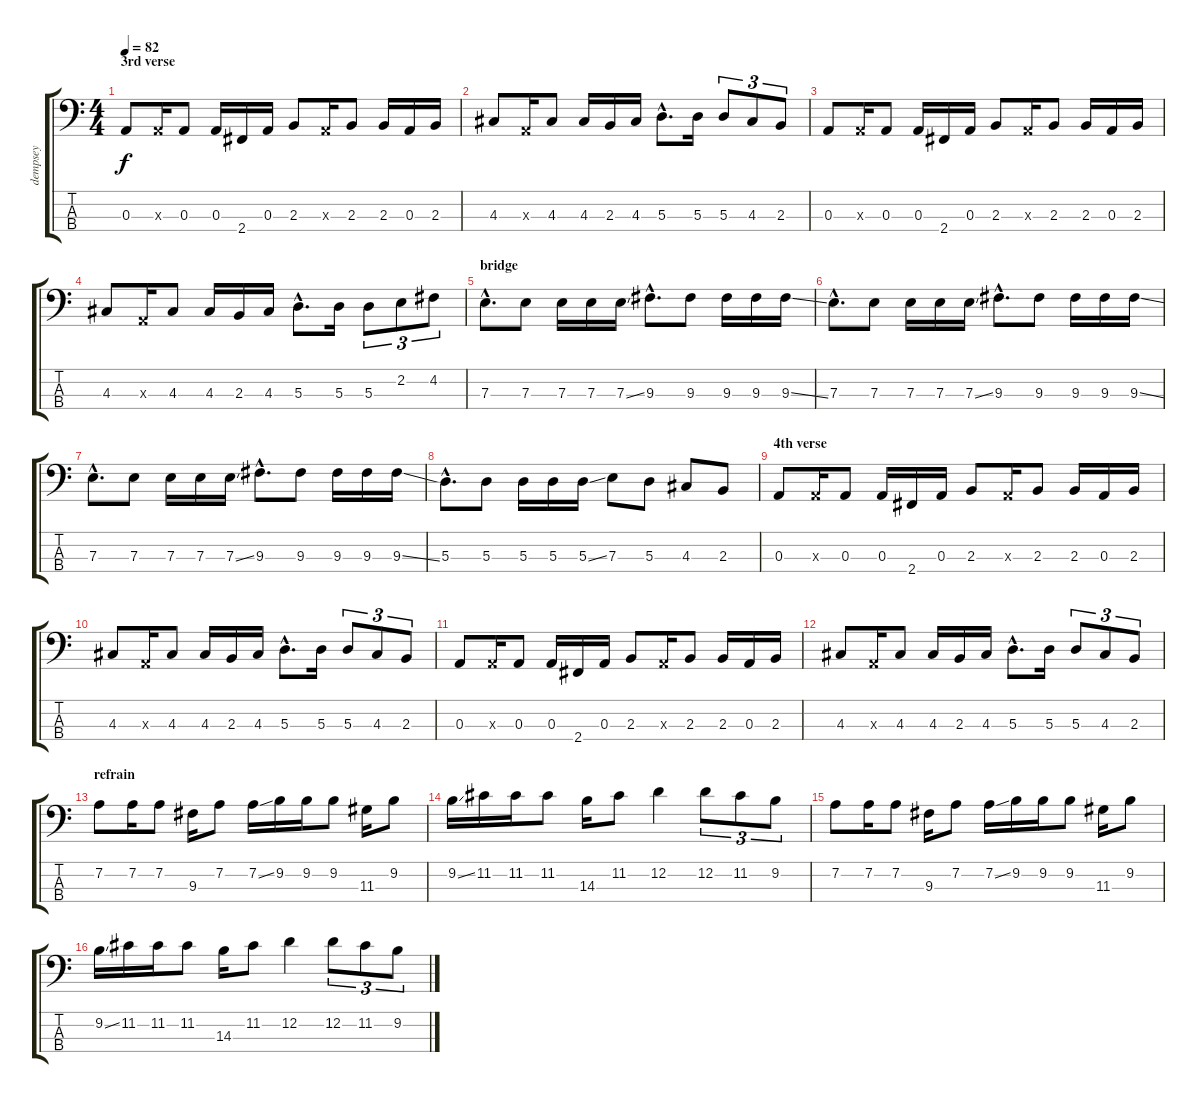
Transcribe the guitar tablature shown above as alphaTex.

\track ("dempsey" "dempsey") {instrument electricbassfinger}
\staff {score tabs}
\tuning (G2 D2 A1 E1) {hide}
\ts (4 4)
\section ("" "3rd verse")
\tempo 82
\clef f4
\ks c
0.3.8{dy f} 0.3{x}.16 0.3.8 0.3.16 2.4.16 0.3.16 2.3.8 0.3{x}.16 2.3.8 2.3.16 0.3.16 2.3.16 |
4.3.8 0.3{x}.16 4.3.8 4.3.16 2.3.16 4.3.16 5.3{hac}.8{d} 5.3.16 5.3.8{tu (3 2)} 4.3.8{tu (3 2)} 2.3.8{tu (3 2)} |
0.3.8 0.3{x}.16 0.3.8 0.3.16 2.4.16 0.3.16 2.3.8 0.3{x}.16 2.3.8 2.3.16 0.3.16 2.3.16 |
4.3.8 0.3{x}.16 4.3.8 4.3.16 2.3.16 4.3.16 5.3{hac}.8{d} 5.3.16 5.3.8{tu (3 2)} 2.2.8{tu (3 2)} 4.2.8{tu (3 2)} |
\section ("" "bridge")
7.3{hac}.8{d} 7.3.8 7.3.16 7.3.16 7.3{ss}.16 9.3{hac}.8{d} 9.3.8 9.3.16 9.3.16 9.3{ss}.16 |
7.3{hac}.8{d} 7.3.8 7.3.16 7.3.16 7.3{ss}.16 9.3{hac}.8{d} 9.3.8 9.3.16 9.3.16 9.3{ss}.16 |
7.3{hac}.8{d} 7.3.8 7.3.16 7.3.16 7.3{ss}.16 9.3{hac}.8{d} 9.3.8 9.3.16 9.3.16 9.3{ss}.16 |
5.3{hac}.8{d} 5.3.8 5.3.16 5.3.16 5.3{ss}.16 7.3.8 5.3.8 4.3.8 2.3.8 |
\section ("" "4th verse")
0.3.8 0.3{x}.16 0.3.8 0.3.16 2.4.16 0.3.16 2.3.8 0.3{x}.16 2.3.8 2.3.16 0.3.16 2.3.16 |
4.3.8 0.3{x}.16 4.3.8 4.3.16 2.3.16 4.3.16 5.3{hac}.8{d} 5.3.16 5.3.8{tu (3 2)} 4.3.8{tu (3 2)} 2.3.8{tu (3 2)} |
0.3.8 0.3{x}.16 0.3.8 0.3.16 2.4.16 0.3.16 2.3.8 0.3{x}.16 2.3.8 2.3.16 0.3.16 2.3.16 |
4.3.8 0.3{x}.16 4.3.8 4.3.16 2.3.16 4.3.16 5.3{hac}.8{d} 5.3.16 5.3.8{tu (3 2)} 4.3.8{tu (3 2)} 2.3.8{tu (3 2)} |
\section ("" "refrain")
7.2.8 7.2.16 7.2.8 9.3.16 7.2.8 7.2{ss}.16 9.2.16 9.2.16 9.2.8 11.3.16 9.2.8 |
9.2{ss}.16 11.2.16 11.2.16 11.2.8 14.3.16 11.2.8 12.2.4 12.2.8{tu (3 2)} 11.2.8{tu (3 2)} 9.2.8{tu (3 2)} |
7.2.8 7.2.16 7.2.8 9.3.16 7.2.8 7.2{ss}.16 9.2.16 9.2.16 9.2.8 11.3.16 9.2.8 |
9.2{ss}.16 11.2.16 11.2.16 11.2.8 14.3.16 11.2.8 12.2.4 12.2.8{tu (3 2)} 11.2.8{tu (3 2)} 9.2.8{tu (3 2)}
